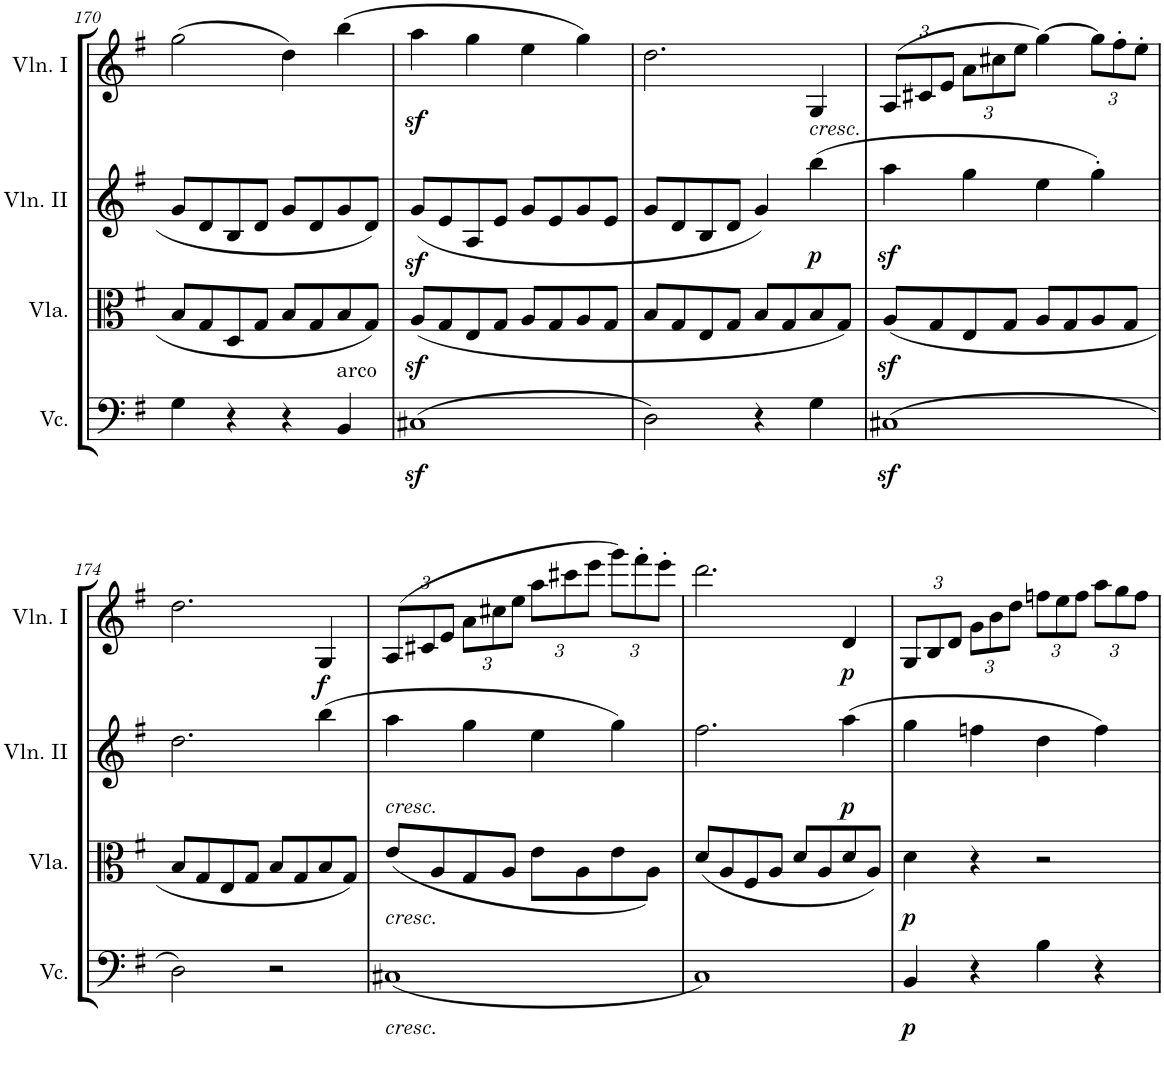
**kern	**dynam	**kern	**dynam	**kern	**dynam	**kern	**dynam
*part4	*part4	*part3	*part3	*part2	*part2	*part1	*part1
*staff4	*staff4	*staff3	*staff3	*staff2	*staff2	*staff1	*staff1
*I"Violoncellos	*	*I"Violas	*	*I"Violins II	*	*I"Violins I	*
*I'Vc.	*	*I'Vla.	*	*I'Vln. II	*	*I'Vln. I	*
!!LO:PB:g=z
*clefF4	*	*clefC3	*	*clefG2	*	*clefG2	*
*k[f#]	*	*k[f#]	*	*k[f#]	*	*k[f#]	*
*M4/4	*	*M4/4	*	*M4/4	*	*M4/4	*
=170	=170	=170	=170	=170	=170	=170	=170
4G\	.	8B/L	.	8g/L	.	(2gg\	.
.	.	8G/	.	8d/	.	.	.
4r	.	8D/	.	8B/	.	.	.
.	.	8G/J	.	8d/J	.	.	.
4r	.	8B/L	.	8g/L	.	4dd\)	.
.	.	8G/	.	8d/	.	.	.
!LO:TX:a:t=arco	!	!	!	!	!	!	!
4BB/	.	8B/	.	8g/	.	(4bb\	.
.	.	8G/J	.	8d/J	.	.	.
=171	=171	=171	=171	=171	=171	=171	=171
(1C#Xz<	.	(<8Az</L	.	(<8gz</L	.	4aaz<\	.
.	.	8G/	.	8e/	.	.	.
.	.	8E/	.	8A/	.	4gg\	.
.	.	8G/J	.	8e/J	.	.	.
.	.	8A/L	.	8g/L	.	4ee\	.
.	.	8G/	.	8e/	.	.	.
.	.	8A/	.	8g/	.	4gg\)	.
.	.	8G/J	.	8e/J	.	.	.
=172	=172	=172	=172	=172	=172	=172	=172
2D\)	.	8B/L	.	8g/L	.	2.dd\	.
.	.	8G/	.	8d/	.	.	.
.	.	8E/	.	8B/	.	.	.
.	.	8G/J	.	8d/J	.	.	.
4r	.	8B/L	.	4g/)	.	.	.
.	.	8G/	.	.	.	.	.
!	!	!	!	!	!	!LO:TX:b:i:t=cresc.	!
!	!	!	!	!	!LO:DY:b	!	!
4G\	.	8B/	.	(4bb\	p	4G/	.
.	.	8G/J)	.	.	.	.	.
=173	=173	=173	=173	=173	=173	=173	=173
*	*	*	*	*	*	*Xbrackettup	*
(1C#Xz<	.	(<8Az</L	.	4aaz<\	.	(12A/L	.
.	.	.	.	.	.	12c#X/	.
.	.	8G/	.	.	.	.	.
.	.	.	.	.	.	12e/J	.
.	.	8E/	.	4gg\	.	12a\L	.
.	.	.	.	.	.	12cc#X\	.
.	.	8G/J	.	.	.	.	.
.	.	.	.	.	.	12ee\J	.
.	.	8A/L	.	4ee\	.	[4gg\)	.
.	.	8G/	.	.	.	.	.
.	.	8A/	.	4gg'\)	.	12gg\L]	.
.	.	.	.	.	.	12ff#'\	.
.	.	8G/J	.	.	.	.	.
.	.	.	.	.	.	12ee'\J	.
!!LO:LB:g=z
=174	=174	=174	=174	=174	=174	=174	=174
2D\)	.	8B/L	.	2.dd\	.	2.dd\	.
.	.	8G/	.	.	.	.	.
.	.	8E/	.	.	.	.	.
.	.	8G/J	.	.	.	.	.
2r	.	8B/L	.	.	.	.	.
.	.	8G/	.	.	.	.	.
!	!	!	!	!	!	!	!LO:DY:b
.	.	8B/	.	(4bb\	.	4G/	f
.	.	8G/J)	.	.	.	.	.
=175	=175	=175	=175	=175	=175	=175	=175
!	!	!	!	!LO:TX:b:i:t=cresc.	!	!	!
!	!	!LO:TX:b:i:t=cresc.	!	!	!	!	!
!LO:TX:b:i:t=cresc.	!	!	!	!	!	!	!
(1C#X	.	(<8e/L	.	4aa\	.	(12A/L	.
.	.	.	.	.	.	12c#X/	.
.	.	8A/	.	.	.	.	.
.	.	.	.	.	.	12e/J	.
.	.	8G/	.	4gg\	.	12a\L	.
.	.	.	.	.	.	12cc#X\	.
.	.	8A/J	.	.	.	.	.
.	.	.	.	.	.	12ee\J	.
.	.	8e\L	.	4ee\	.	12aa\L	.
.	.	.	.	.	.	12ccc#X\	.
.	.	8A\	.	.	.	.	.
.	.	.	.	.	.	12eee\J	.
.	.	8e\	.	4gg\)	.	12ggg\L)	.
.	.	.	.	.	.	12fff#'\	.
.	.	8A\J)	.	.	.	.	.
.	.	.	.	.	.	12eee'\J	.
=176	=176	=176	=176	=176	=176	=176	=176
1C)	.	(8d/L	.	2.ff#\	.	2.ddd\	.
.	.	8A/	.	.	.	.	.
.	.	8F#/	.	.	.	.	.
.	.	8A/J	.	.	.	.	.
.	.	8d/L	.	.	.	.	.
.	.	8A/	.	.	.	.	.
!	!	!	!	!	!LO:DY:b	!	!LO:DY:b
.	.	8d/	.	(4aa\	p	4d/	p
.	.	8A/J)	.	.	.	.	.
=177	=177	=177	=177	=177	=177	=177	=177
!	!LO:DY:b	!	!LO:DY:b	!	!	!	!
4BB/	p	4d\	p	4gg\	.	12G/L	.
.	.	.	.	.	.	12B/	.
.	.	.	.	.	.	12d/J	.
4r	.	4r	.	4ffn\	.	12g\L	.
.	.	.	.	.	.	12b\	.
.	.	.	.	.	.	12dd\J	.
4B\	.	2r	.	4dd\	.	12ffn\L	.
.	.	.	.	.	.	12ee\	.
.	.	.	.	.	.	12ff\J	.
4r	.	.	.	4ff\)	.	12aa\L	.
.	.	.	.	.	.	12gg\	.
.	.	.	.	.	.	12ff\J	.
=	=	=	=	=	=	=	=
*-	*-	*-	*-	*-	*-	*-	*-
